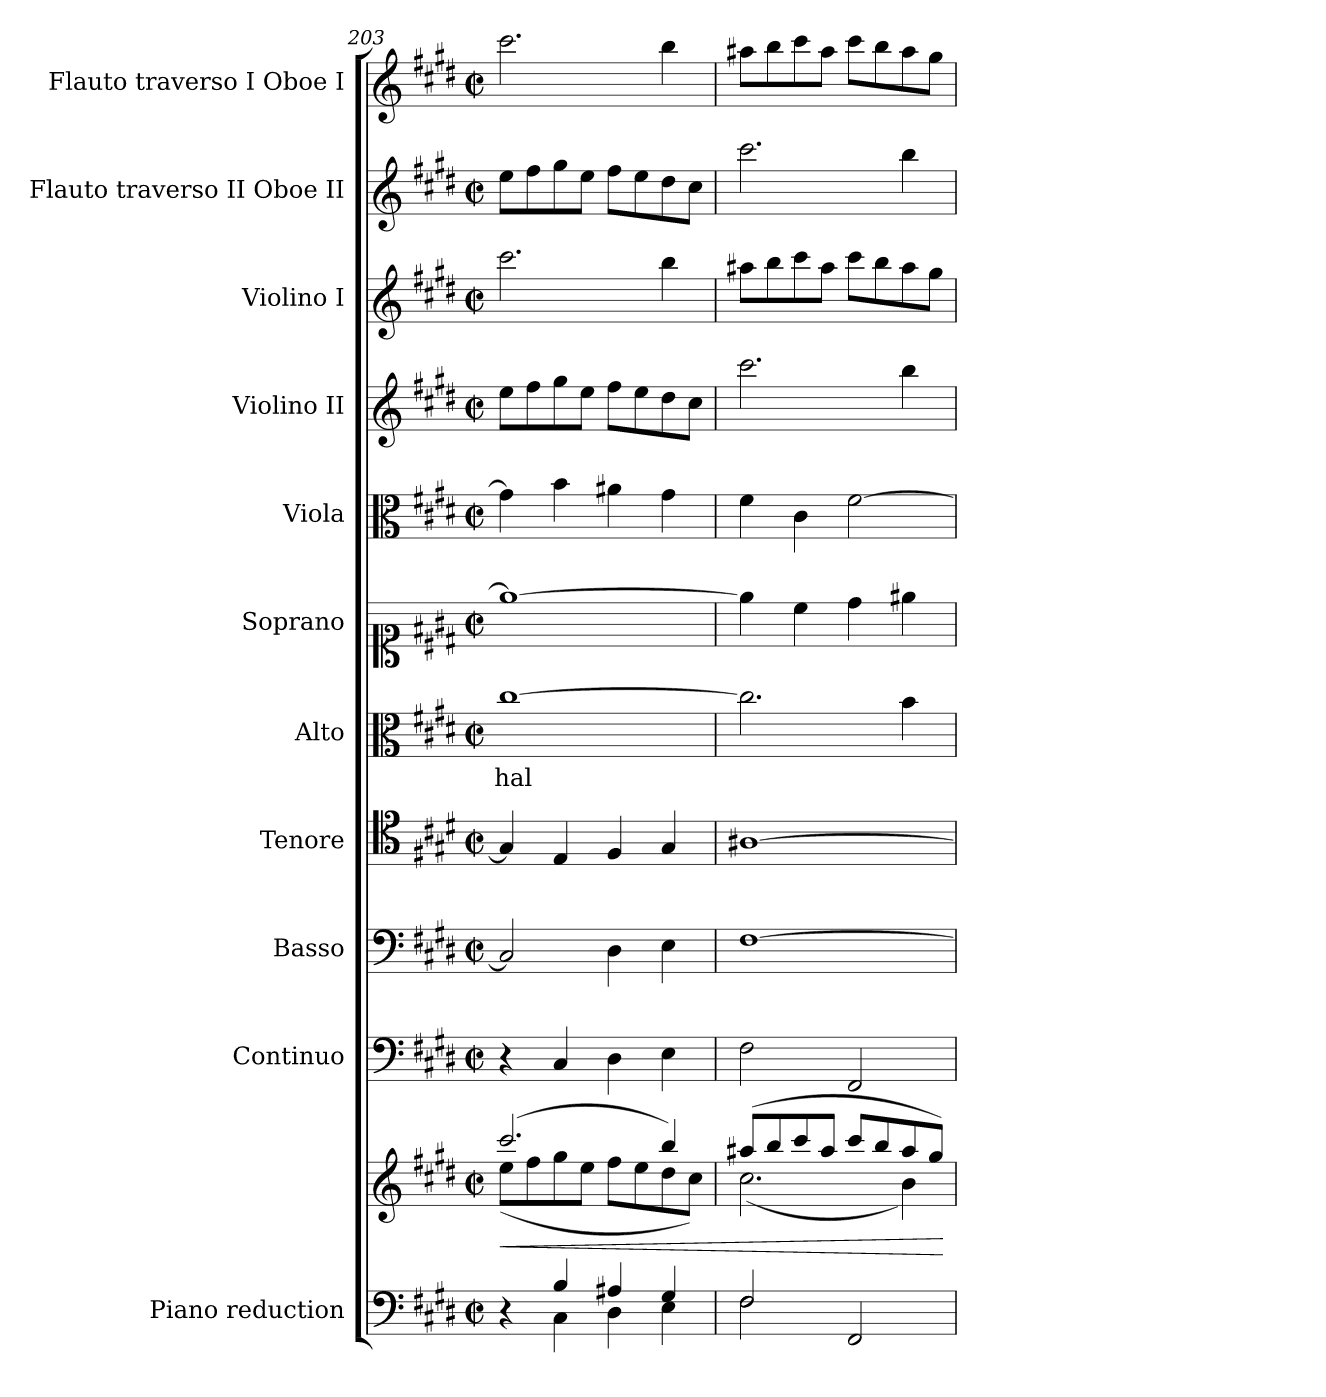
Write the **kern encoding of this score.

**kern	**kern	**dynam	**kern	**kern	**text	**kern	**text	**kern	**text	**kern	**text	**kern	**kern	**kern	**kern	**kern
*part11	*part11	*part11	*part10	*part9	*part9	*part8	*part8	*part7	*part7	*part6	*part6	*part5	*part4	*part3	*part2	*part1
*staff12	*staff11	*staff11/12	*staff10	*staff9	*staff9	*staff8	*staff8	*staff7	*staff7	*staff6	*staff6	*staff5	*staff4	*staff3	*staff2	*staff1
*I"Piano reduction	*	*	*I"Continuo	*I"Basso	*	*I"Tenore	*	*I"Alto	*	*I"Soprano	*	*I"Viola	*I"Violino II	*I"Violino I	*I"Flauto traverso II Oboe II	*I"Flauto traverso I Oboe I
*I'Pno	*	*	*	*	*	*	*	*	*	*	*	*	*	*	*I'Ob	*I'Ob
!!LO:PB:g=z
*clefF4	*clefG2	*	*clefF4	*clefF4	*	*clefC4	*	*clefC3	*	*clefC1	*	*clefC3	*clefG2	*clefG2	*clefG2	*clefG2
*k[f#c#g#d#]	*k[f#c#g#d#]	*	*k[f#c#g#d#]	*k[f#c#g#d#]	*	*k[f#c#g#d#]	*	*k[f#c#g#d#]	*	*k[f#c#g#d#]	*	*k[f#c#g#d#]	*k[f#c#g#d#]	*k[f#c#g#d#]	*k[f#c#g#d#]	*k[f#c#g#d#]
*M2/2	*M2/2	*	*M2/2	*M2/2	*	*M2/2	*	*M2/2	*	*M2/2	*	*M2/2	*M2/2	*M2/2	*M2/2	*M2/2
*met(c|)	*met(c|)	*	*met(c|)	*met(c|)	*	*met(c|)	*	*met(c|)	*	*met(c|)	*	*met(c|)	*met(c|)	*met(c|)	*met(c|)	*met(c|)
=203	=203	=203	=203	=203	=203	=203	=203	=203	=203	=203	=203	=203	=203	=203	=203	=203
*^	*	*	*	*	*	*	*	*	*	*	*	*	*	*	*	*
!	!	!	!LO:HP:b	!	!	!LO:LY:b	!	!	!	!LO:LY:b	!	!LO:LY:b	!	!	!	!	!
*	*	*^	*	*	*	*	*	*	*	*	*	*	*	*	*	*	*
4r	4ryy	(>2.ccc#/	(<8ee\L	<	4r	2C#/]	--	4G#/]	.	[1cc#	hal--	1ee_	--	4g#\]	8ee\L	2.ccc#\	8ee\L	2.ccc#\
.	.	.	8ff#\	.	.	.	.	.	.	.	.	.	.	.	8ff#\	.	8ff#\	.
4B/	4C#\	.	8gg#\	.	4C#/	.	.	4E/	.	.	.	.	.	4b\	8gg#\	.	8gg#\	.
.	.	.	8ee\J	.	.	.	.	.	.	.	.	.	.	.	8ee\J	.	8ee\J	.
4A#X/	4D#\	.	8ff#\L	.	4D#\	4D#\	.	4F#/	.	.	.	.	.	4a#X\	8ff#\L	.	8ff#\L	.
.	.	.	8ee\	.	.	.	.	.	.	.	.	.	.	.	8ee\	.	8ee\	.
4G#/	4E\	4bb/)	8dd#\	.	4E\	4E\	.	4G#/	.	.	.	.	.	4g#\	8dd#\	4bb\	8dd#\	4bb\
.	.	.	8cc#\J)	.	.	.	.	.	.	.	.	.	.	.	8cc#\J	.	8cc#\J	.
=204	=204	=204	=204	=204	=204	=204	=204	=204	=204	=204	=204	=204	=204	=204	=204	=204	=204	=204
!	!	!	!	!	!	!	!LO:LY:b	!	!LO:LY:b	!	!LO:LY:b	!	!	!	!	!	!	!
2F#/	2F#\	(>8aa#X/L	(<2.cc#\	.	2F#\	[1F#	--	[1A#X	--	2.cc#\]	--	4ee\]	.	4f#\	2.ccc#\	8aa#X\L	2.ccc#\	8aa#X\L
.	.	8bb/	.	.	.	.	.	.	.	.	.	.	.	.	.	8bb\	.	8bb\
.	.	8ccc#/	.	.	.	.	.	.	.	.	.	4cc#\	.	4c#\	.	8ccc#\	.	8ccc#\
.	.	8aa#/J	.	.	.	.	.	.	.	.	.	.	.	.	.	8aa#\J	.	8aa#\J
2FF#/	2ryy	8ccc#/L	.	.	2FF#/	.	.	.	.	.	.	4dd#\	.	[2f#\	.	8ccc#\L	.	8ccc#\L
.	.	8bb/	.	.	.	.	.	.	.	.	.	.	.	.	.	8bb\	.	8bb\
!	!	!	!	!	!	!	!	!	!	!	!LO:LY:b	!	!	!	!	!	!	!
.	.	8aa#/	4b\)	.	.	.	.	.	.	4b\	-	4ee#X\	.	.	4bb\	8aa#\	4bb\	8aa#\
.	.	8gg#/J)	.	.	.	.	.	.	.	.	.	.	.	.	.	8gg#\J	.	8gg#\J
*v	*v	*	*	*	*	*	*	*	*	*	*	*	*	*	*	*	*	*
*	*v	*v	*	*	*	*	*	*	*	*	*	*	*	*	*	*	*
.	.	[	.	.	.	.	.	.	.	.	.	.	.	.	.	.
=	=	=	=	=	=	=	=	=	=	=	=	=	=	=	=	=
*-	*-	*-	*-	*-	*-	*-	*-	*-	*-	*-	*-	*-	*-	*-	*-	*-
